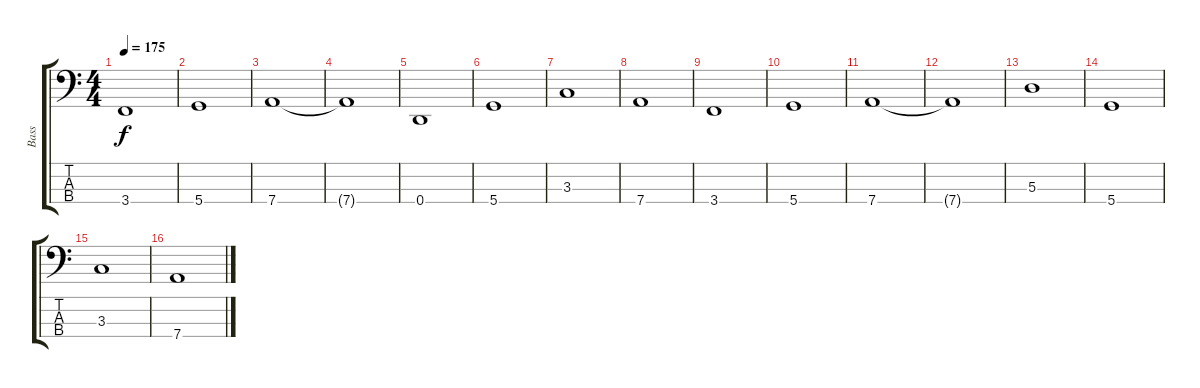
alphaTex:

\track ("Bass" "Bass") {instrument electricbassfinger}
\staff {score tabs}
\tuning (G2 D2 A1 D1) {hide}
\ts (4 4)
\tempo 175
\clef f4
\ks c
3.4.1{dy f} |
5.4.1 |
7.4.1 |
7.4{t}.1 |
0.4.1 |
5.4.1 |
3.3.1 |
7.4.1 |
3.4.1 |
5.4.1 |
7.4.1 |
7.4{t}.1 |
5.3.1 |
5.4.1 |
3.3.1 |
7.4.1
